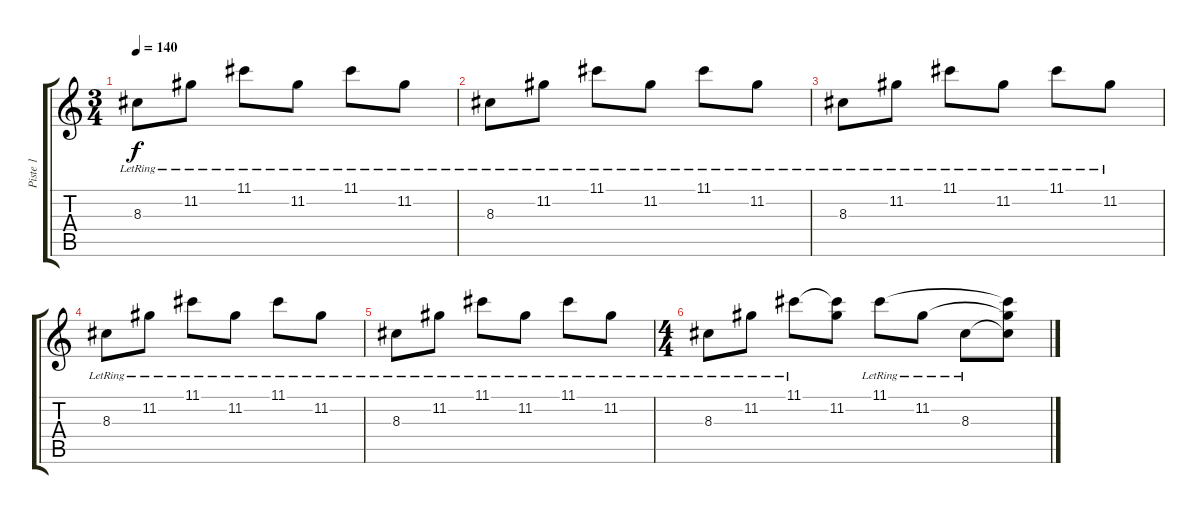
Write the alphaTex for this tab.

\track ("Piste 1" "Piste 1") {instrument distortionguitar}
\staff {score tabs}
\tuning (D4 A3 F3 C3 G2 D2) {hide}
\ts (3 4)
\tempo 140
\clef g2
\ks c
8.3{lr}.8{dy f} 11.2{lr}.8 11.1{lr}.8 11.2{lr}.8 11.1{lr}.8 11.2{lr}.8 |
8.3{lr}.8 11.2{lr}.8 11.1{lr}.8 11.2{lr}.8 11.1{lr}.8 11.2{lr}.8 |
8.3{lr}.8 11.2{lr}.8 11.1{lr}.8 11.2{lr}.8 11.1{lr}.8 11.2{lr}.8 |
8.3{lr}.8 11.2{lr}.8 11.1{lr}.8 11.2{lr}.8 11.1{lr}.8 11.2{lr}.8 |
8.3{lr}.8 11.2{lr}.8 11.1{lr}.8 11.2{lr}.8 11.1{lr}.8 11.2{lr}.8 |
\ts (4 4)
8.3{lr}.8 11.2{lr}.8 11.1{lr}.8 (11.1{t} 11.2).8 11.1{lr}.8 11.2{lr}.8 8.3{lr}.8 (11.1{t} 11.2{t} 8.3{t}).8
